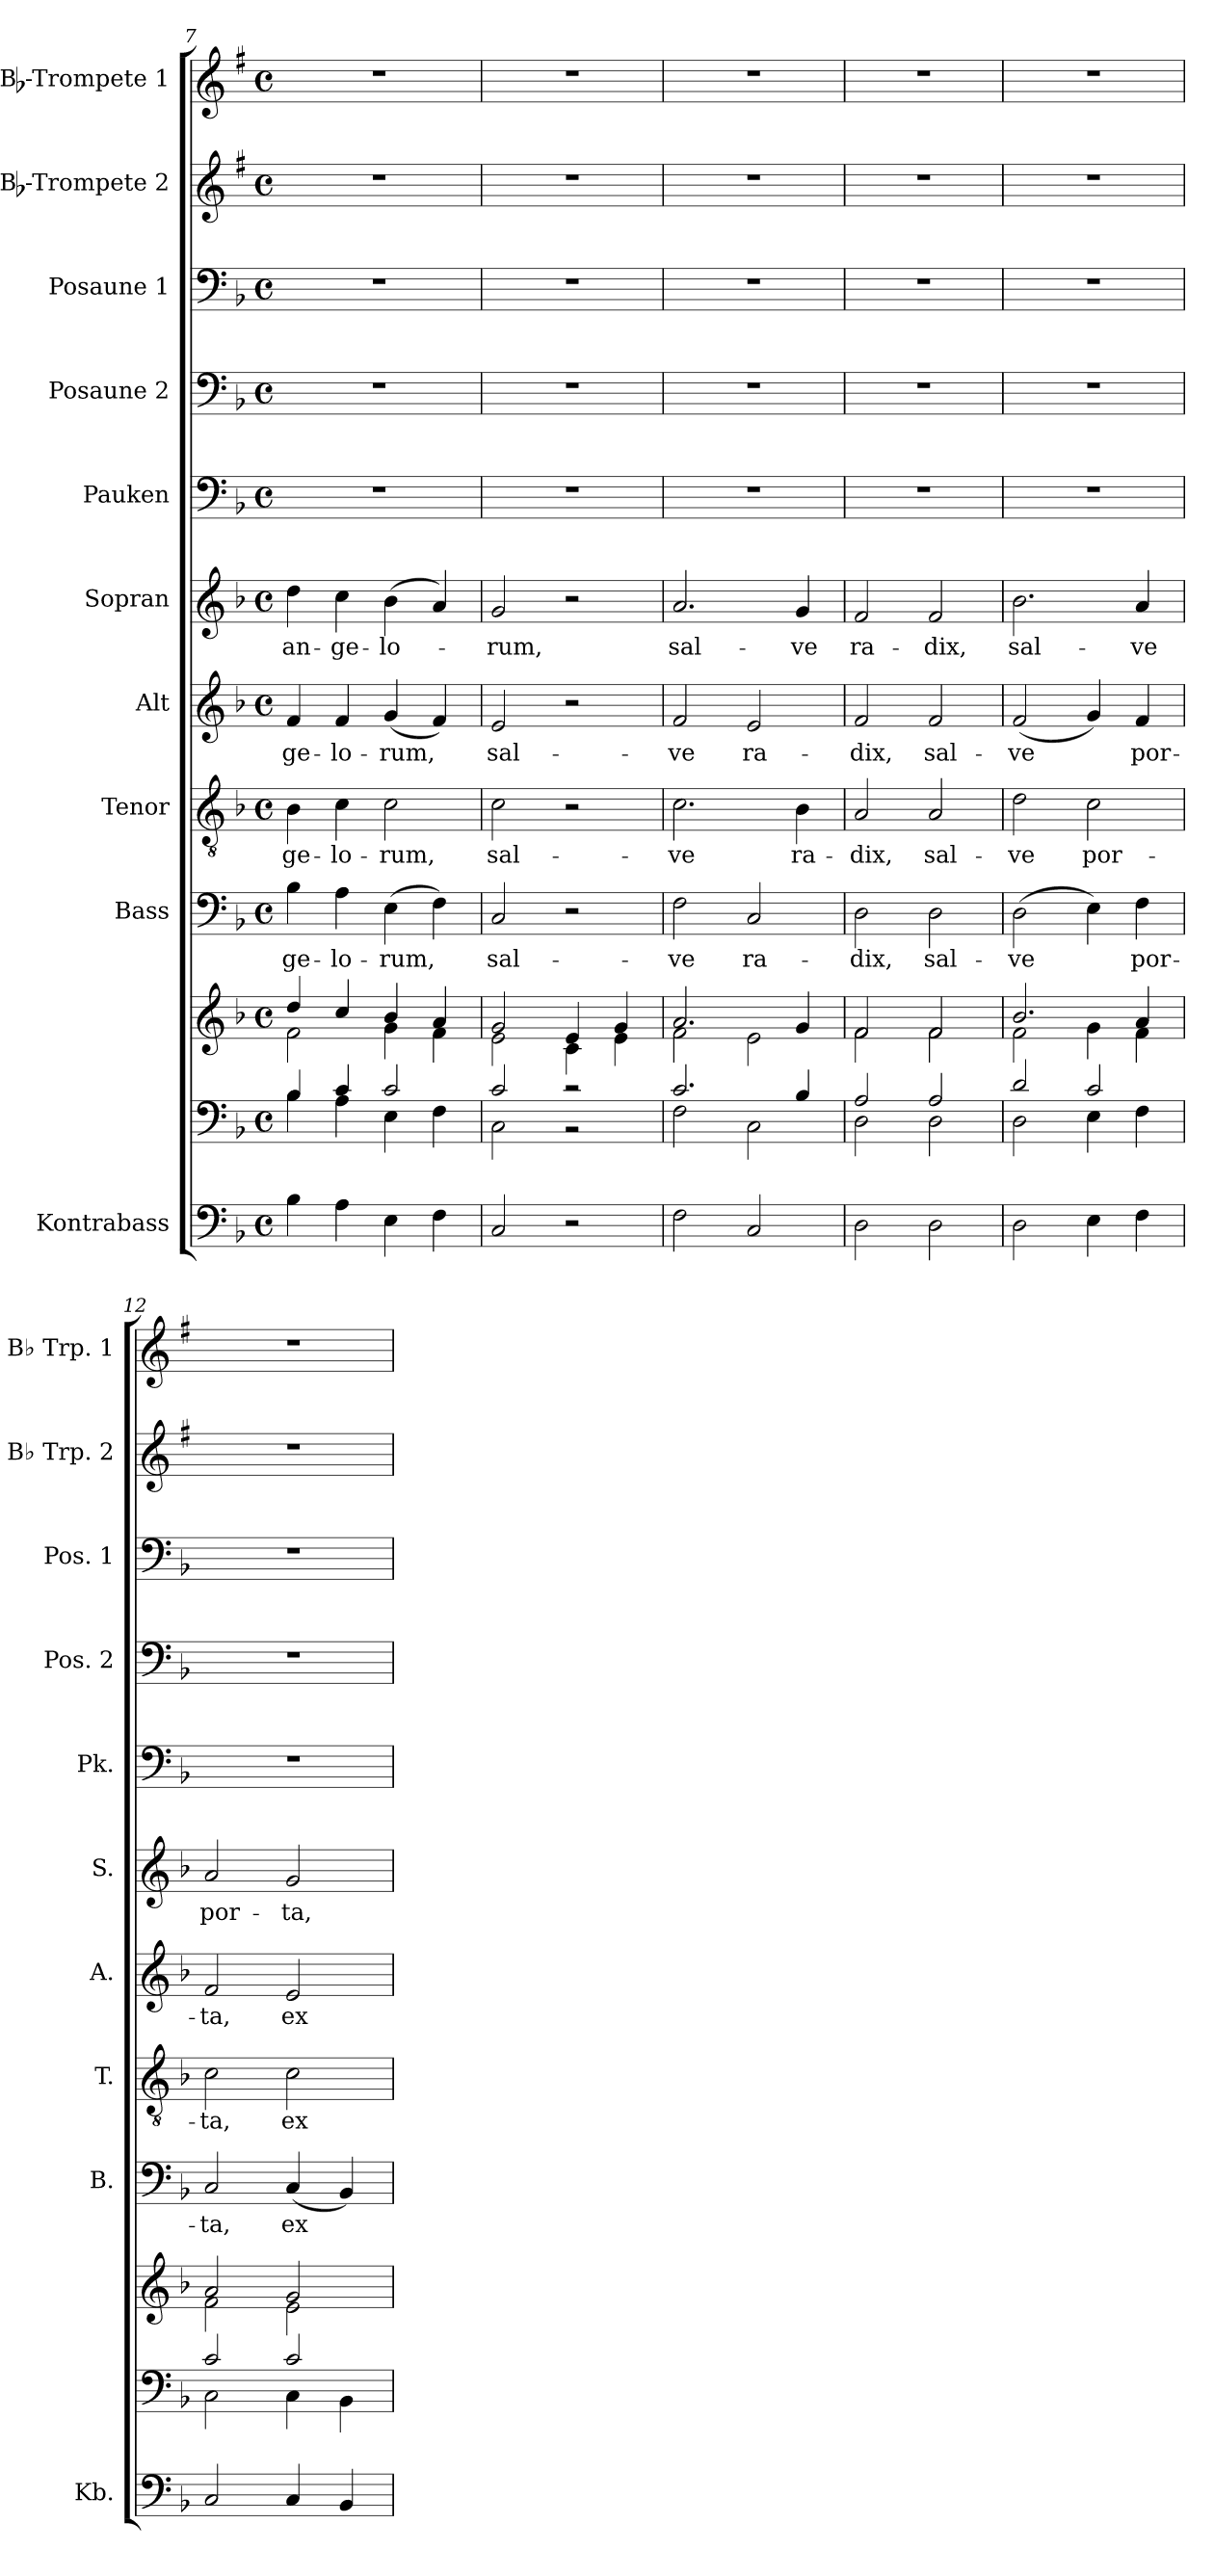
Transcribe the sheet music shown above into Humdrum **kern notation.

**kern	**kern	**kern	**kern	**text	**kern	**text	**kern	**text	**kern	**text	**kern	**kern	**kern	**kern	**kern
*part11	*part10	*part10	*part9	*part9	*part8	*part8	*part7	*part7	*part6	*part6	*part5	*part4	*part3	*part2	*part1
*staff12	*staff11	*staff10	*staff9	*staff9	*staff8	*staff8	*staff7	*staff7	*staff6	*staff6	*staff5	*staff4	*staff3	*staff2	*staff1
*I"Kontrabass	*	*	*I"Bass	*	*I"Tenor	*	*I"Alt	*	*I"Sopran	*	*I"Pauken	*I"Posaune 2	*I"Posaune 1	*I"Bb-Trompete 2	*I"Bb-Trompete 1
*I'Kb.	*	*	*I'B.	*	*I'T.	*	*I'A.	*	*I'S.	*	*I'Pk.	*I'Pos. 2	*I'Pos. 1	*I'Bb Trp. 2	*I'Bb Trp. 1
*clefF4	*clefF4	*clefG2	*clefF4	*	*clefGv2	*	*clefG2	*	*clefG2	*	*clefF4	*clefF4	*clefF4	*clefG2	*clefG2
*ITrd7c12	*	*	*	*	*	*	*	*	*	*	*	*	*	*ITrd1c2	*ITrd1c2
*k[b-]	*k[b-]	*k[b-]	*k[b-]	*	*k[b-]	*	*k[b-]	*	*k[b-]	*	*k[b-]	*k[b-]	*k[b-]	*k[b-]	*k[b-]
*F:	*F:	*F:	*F:	*	*F:	*	*F:	*	*F:	*	*F:	*F:	*F:	*F:	*F:
*M4/4	*M4/4	*M4/4	*M4/4	*	*M4/4	*	*M4/4	*	*M4/4	*	*M4/4	*M4/4	*M4/4	*M4/4	*M4/4
*met(c)	*met(c)	*met(c)	*met(c)	*	*met(c)	*	*met(c)	*	*met(c)	*	*met(c)	*met(c)	*met(c)	*met(c)	*met(c)
=7	=7	=7	=7	=7	=7	=7	=7	=7	=7	=7	=7	=7	=7	=7	=7
*	*^	*^	*	*	*	*	*	*	*	*	*	*	*	*	*
!	!	!	!	!	!	!LO:LY:b	!	!LO:LY:b	!	!LO:LY:b	!	!LO:LY:b	!	!	!	!	!
4BB-\	4B-/	4B-\	4dd/	2f\	4B-\	-ge-	4B-\	-ge-	4f/	-ge-	4dd\	an-	1r	1r	1r	1r	1r
!	!	!	!	!	!	!LO:LY:b	!	!LO:LY:b	!	!LO:LY:b	!	!LO:LY:b	!	!	!	!	!
4AA\	4c/	4A\	4cc/	.	4A\	-lo-	4c\	-lo-	4f/	-lo-	4cc\	-ge-	.	.	.	.	.
!	!	!	!	!	!	!LO:LY:b	!	!LO:LY:b	!	!LO:LY:b	!	!LO:LY:b	!	!	!	!	!
4EE\	2c/	4E\	4b-/	4g\	(>4E\	-rum,	2c\	-rum,	(<4g/	-rum,	(>4b-\	-lo-	.	.	.	.	.
4FF\	.	4F\	4a/	4f\	4F\)	.	.	.	4f/)	.	4a/)	.	.	.	.	.	.
!!LO:LB:g=z
=8	=8	=8	=8	=8	=8	=8	=8	=8	=8	=8	=8	=8	=8	=8	=8	=8	=8
!	!	!	!	!	!	!LO:LY:b	!	!LO:LY:b	!	!LO:LY:b	!	!LO:LY:b	!	!	!	!	!
2CC/	2c/	2C\	2g/	2e\	2C/	sal-	2c\	sal-	2e/	sal-	2g/	-rum,	1r	1r	1r	1r	1r
2r	2r	2r	4e/	4c\	2r	.	2r	.	2r	.	2r	.	.	.	.	.	.
.	.	.	4g/	4e\	.	.	.	.	.	.	.	.	.	.	.	.	.
=9	=9	=9	=9	=9	=9	=9	=9	=9	=9	=9	=9	=9	=9	=9	=9	=9	=9
!	!	!	!	!	!	!LO:LY:b	!	!LO:LY:b	!	!LO:LY:b	!	!LO:LY:b	!	!	!	!	!
2FF\	2.c/	2F\	2.a/	2f\	2F\	-ve	2.c\	-ve	2f/	-ve	2.a/	sal-	1r	1r	1r	1r	1r
!	!	!	!	!	!	!LO:LY:b	!	!	!	!LO:LY:b	!	!	!	!	!	!	!
2CC/	.	2C\	.	2e\	2C/	ra-	.	.	2e/	ra-	.	.	.	.	.	.	.
!	!	!	!	!	!	!	!	!LO:LY:b	!	!	!	!LO:LY:b	!	!	!	!	!
.	4B-/	.	4g/	.	.	.	4B-\	ra-	.	.	4g/	-ve	.	.	.	.	.
=10	=10	=10	=10	=10	=10	=10	=10	=10	=10	=10	=10	=10	=10	=10	=10	=10	=10
!	!	!	!	!	!	!LO:LY:b	!	!LO:LY:b	!	!LO:LY:b	!	!LO:LY:b	!	!	!	!	!
2DD\	2A/	2D\	2f/	2f\	2D\	-dix,	2A/	-dix,	2f/	-dix,	2f/	ra-	1r	1r	1r	1r	1r
!	!	!	!	!	!	!LO:LY:b	!	!LO:LY:b	!	!LO:LY:b	!	!LO:LY:b	!	!	!	!	!
2DD\	2A/	2D\	2f/	2f\	2D\	sal-	2A/	sal-	2f/	sal-	2f/	-dix,	.	.	.	.	.
=11	=11	=11	=11	=11	=11	=11	=11	=11	=11	=11	=11	=11	=11	=11	=11	=11	=11
!	!	!	!	!	!	!LO:LY:b	!	!LO:LY:b	!	!LO:LY:b	!	!LO:LY:b	!	!	!	!	!
2DD\	2d/	2D\	2.b-/	2f\	(>2D\	-ve	2d\	-ve	(<2f/	-ve	2.b-\	sal-	1r	1r	1r	1r	1r
!	!	!	!	!	!	!	!	!LO:LY:b	!	!	!	!	!	!	!	!	!
4EE\	2c/	4E\	.	4g\	4E\)	.	2c\	por-	4g/)	.	.	.	.	.	.	.	.
!	!	!	!	!	!	!LO:LY:b	!	!	!	!LO:LY:b	!	!LO:LY:b	!	!	!	!	!
4FF\	.	4F\	4a/	4f\	4F\	por-	.	.	4f/	por-	4a/	-ve	.	.	.	.	.
=12	=12	=12	=12	=12	=12	=12	=12	=12	=12	=12	=12	=12	=12	=12	=12	=12	=12
!	!	!	!	!	!	!LO:LY:b	!	!LO:LY:b	!	!LO:LY:b	!	!LO:LY:b	!	!	!	!	!
2CC/	2c/	2C\	2a/	2f\	2C/	-ta,	2c\	-ta,	2f/	-ta,	2a/	por-	1r	1r	1r	1r	1r
!	!	!	!	!	!	!LO:LY:b	!	!LO:LY:b	!	!LO:LY:b	!	!LO:LY:b	!	!	!	!	!
4CC/	2c/	4C\	2g/	2e\	(<4C/	ex	2c\	ex	2e/	ex	2g/	-ta,	.	.	.	.	.
4BBB-/	.	4BB-\	.	.	4BB-/)	.	.	.	.	.	.	.	.	.	.	.	.
*	*v	*v	*	*	*	*	*	*	*	*	*	*	*	*	*	*	*
*	*	*v	*v	*	*	*	*	*	*	*	*	*	*	*	*	*
=	=	=	=	=	=	=	=	=	=	=	=	=	=	=	=
*-	*-	*-	*-	*-	*-	*-	*-	*-	*-	*-	*-	*-	*-	*-	*-
